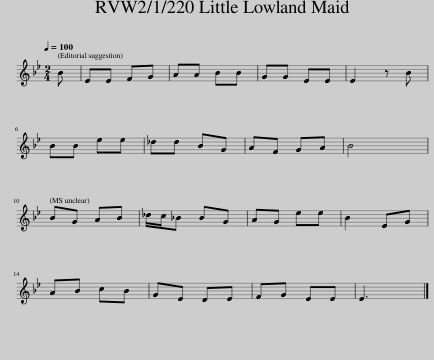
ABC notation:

X:1
L:1/8
Q:1/4=100
M:2/4
I:linebreak $
K:Bb
V:1 treble
V:1
 B | EE FG | AA BB | GG EE | E2 z B |$ %5
 BB ee | _dd BG | AF GA | B4 |$ BG AB | %10
 _d/c/_B BG | AG ee | B2 EG |$ AB cB | GE DE | %15
 FG EE | E3 |] %17
